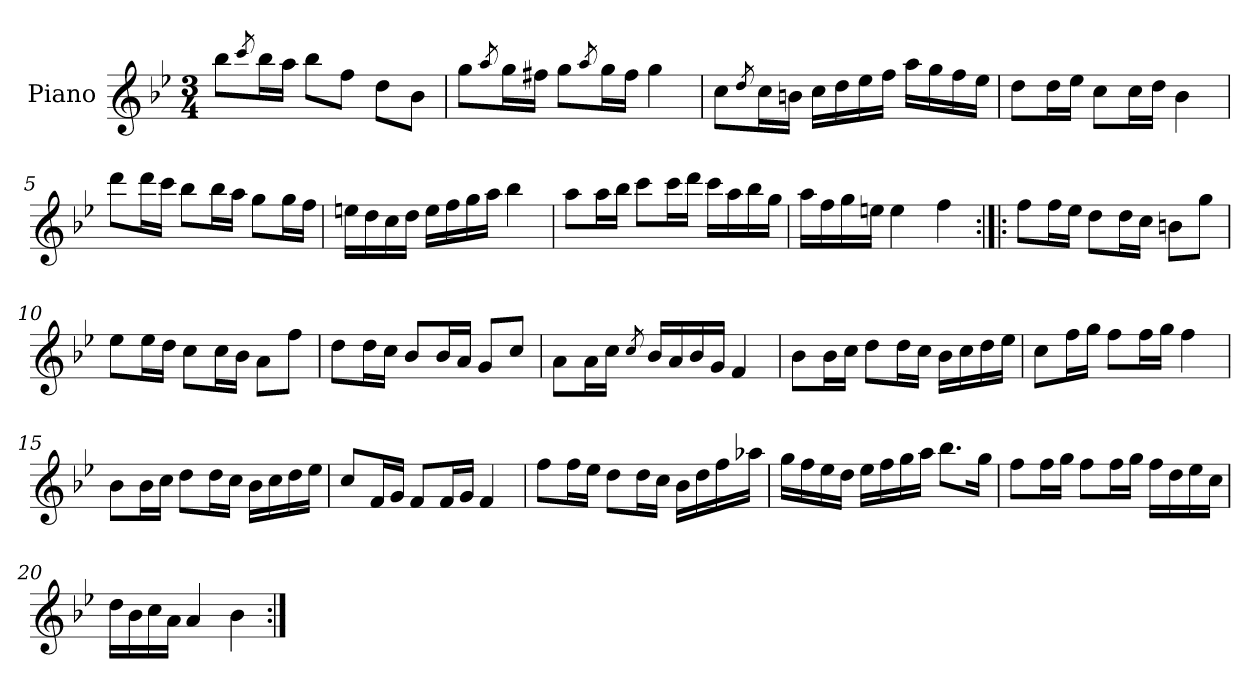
**kern
*part1
*staff1
*I"Piano
*I'Pno.
*clefG2
*k[b-e-]
*M3/4
=1
8bb-\L
8qccc/
16bb-\L
16aa\JJ
8bb-\L
8ff\J
8dd\L
8b-\J
=2
8gg\L
8qaa/
16gg\L
16ff#X\JJ
8gg\L
8qaa/
16gg\L
16ff#\JJ
4gg\
=3
8cc\L
8qdd/
16cc\L
16bn\JJ
16cc\LL
16dd\
16ee-\
16ff\JJ
16aa\LL
16gg\
16ff\
16ee-\JJ
=4
8dd\L
16dd\L
16ee-\JJ
8cc\L
16cc\L
16dd\JJ
4b-\
=5
8ddd\L
16ddd\L
16ccc\JJ
8bb-\L
16bb-\L
16aa\JJ
8gg\L
16gg\L
16ff\JJ
=6
16een\LL
16dd\
16cc\
16dd\JJ
16ee\LL
16ff\
16gg\
16aa\JJ
4bb-\
=7
8aa\L
16aa\L
16bb-\JJ
8ccc\L
16ccc\L
16ddd\JJ
16ccc\LL
16aa\
16bb-\
16gg\JJ
=8
16aa\LL
16ff\
16gg\
16een\JJ
4ee\
4ff\
=9:|!|:
8ff\L
16ff\L
16ee-\JJ
8dd\L
16dd\L
16cc\JJ
8bn\L
8gg\J
=10
8ee-\L
16ee-\L
16dd\JJ
8cc\L
16cc\L
16b-\JJ
8a\L
8ff\J
=11
8dd\L
16dd\L
16cc\JJ
8b-/L
16b-/L
16a/JJ
8g/L
8cc/J
=12
8a\L
16a\L
16cc\JJ
8qcc/
16b-/LL
16a/
16b-/
16g/JJ
4f/
=13
8b-\L
16b-\L
16cc\JJ
8dd\L
16dd\L
16cc\JJ
16b-\LL
16cc\
16dd\
16ee-\JJ
=14
8cc\L
16ff\L
16gg\JJ
8ff\L
16ff\L
16gg\JJ
4ff\
=15
8b-\L
16b-\L
16cc\JJ
8dd\L
16dd\L
16cc\JJ
16b-\LL
16cc\
16dd\
16ee-\JJ
=16
8cc/L
16f/L
16g/JJ
8f/L
16f/L
16g/JJ
4f/
=17
8ff\L
16ff\L
16ee-\JJ
8dd\L
16dd\L
16cc\JJ
16b-\LL
16dd\
16ff\
16aa-X\JJ
=18
16gg\LL
16ff\
16ee-\
16dd\JJ
16ee-\LL
16ff\
16gg\
16aa\JJ
8.bb-\L
16gg\Jk
=19
8ff\L
16ff\L
16gg\JJ
8ff\L
16ff\L
16gg\JJ
16ff\LL
16dd\
16ee-\
16cc\JJ
=20
16dd\LL
16b-\
16cc\
16a\JJ
4a/
4b-\
=:|!
*-
